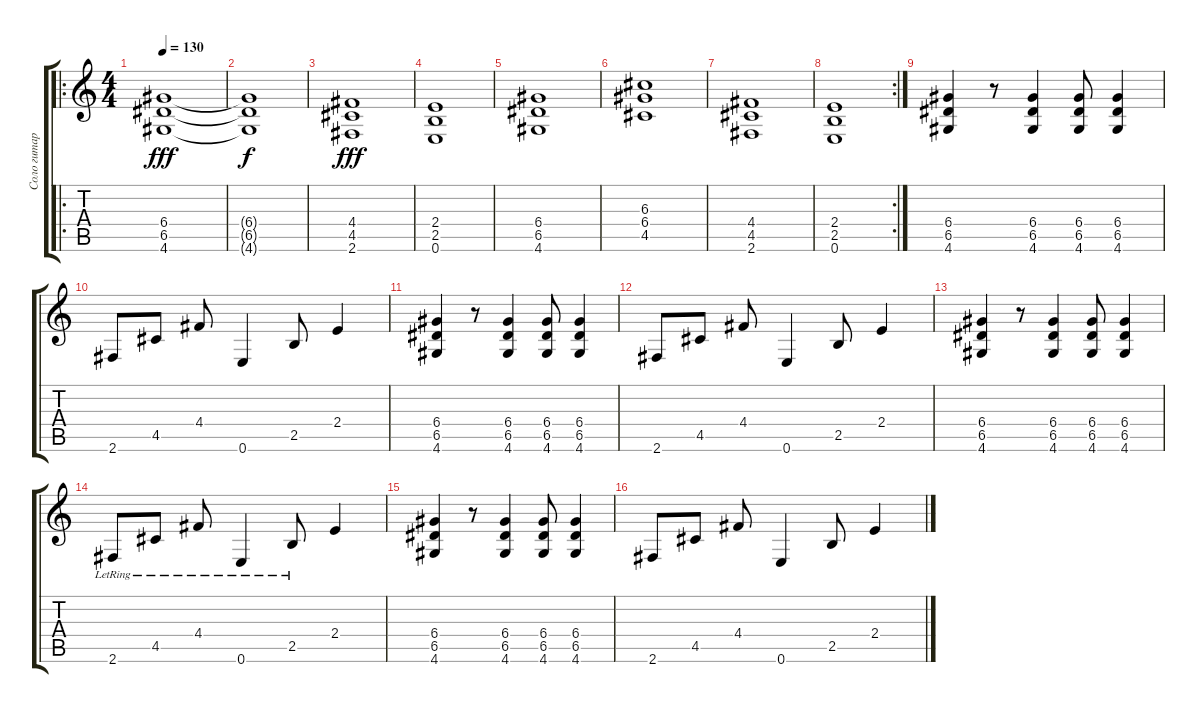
\track ("Соло гитара" "Соло гитар") {instrument distortionguitar}
\staff {score tabs}
\tuning (E4 B3 G3 D3 A2 E2) {hide}
\ro
\ts (4 4)
\tempo 130
\clef g2
\ks c
(6.4 6.5 4.6).1{dy fff} |
(6.4{t} 6.5{t} 4.6{t}).1{dy f} |
(4.4 4.5 2.6).1{dy fff} |
(2.4 2.5 0.6).1 |
(6.4 6.5 4.6).1 |
(6.3 6.4 4.5).1 |
(4.4 4.5 2.6).1 |
\rc 2
(2.4 2.5 0.6).1 |
(6.4 6.5 4.6).4 r.8 (6.4 6.5 4.6).4 (6.4 6.5 4.6).8 (6.4 6.5 4.6).4 |
2.6.8 4.5.8 4.4.8 0.6.4 2.5.8 2.4.4 |
(6.4 6.5 4.6).4 r.8 (6.4 6.5 4.6).4 (6.4 6.5 4.6).8 (6.4 6.5 4.6).4 |
2.6.8 4.5.8 4.4.8 0.6.4 2.5.8 2.4.4 |
(6.4 6.5 4.6).4 r.8 (6.4 6.5 4.6).4 (6.4 6.5 4.6).8 (6.4 6.5 4.6).4 |
2.6{lr}.8 4.5{lr}.8 4.4{lr}.8 0.6{lr}.4 2.5{lr}.8 2.4.4 |
(6.4 6.5 4.6).4 r.8 (6.4 6.5 4.6).4 (6.4 6.5 4.6).8 (6.4 6.5 4.6).4 |
2.6.8 4.5.8 4.4.8 0.6.4 2.5.8 2.4.4
